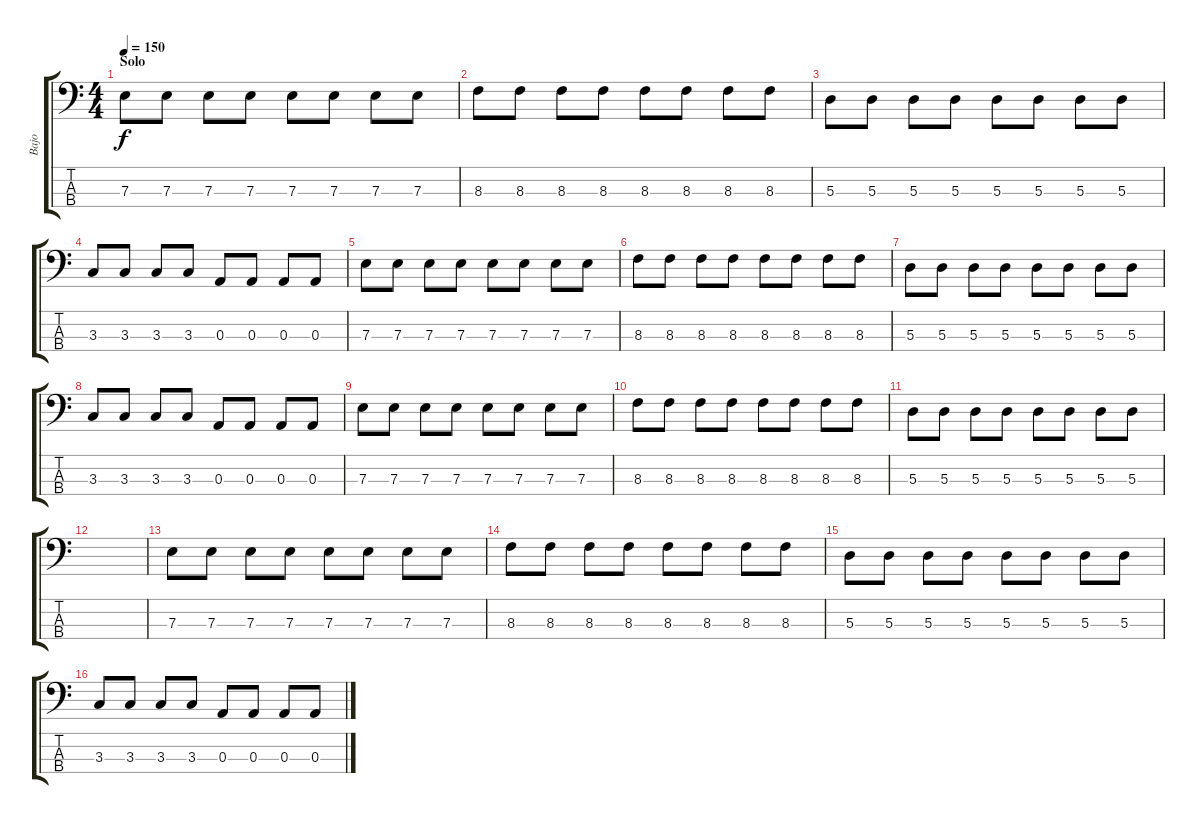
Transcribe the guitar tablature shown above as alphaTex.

\track ("Bajo" "Bajo") {instrument electricbassfinger}
\staff {score tabs}
\tuning (G2 D2 A1 E1) {hide}
\ts (4 4)
\section ("" "Solo")
\tempo 150
\clef f4
\ks c
7.3.8{dy f} 7.3.8 7.3.8 7.3.8 7.3.8 7.3.8 7.3.8 7.3.8 |
8.3.8 8.3.8 8.3.8 8.3.8 8.3.8 8.3.8 8.3.8 8.3.8 |
5.3.8 5.3.8 5.3.8 5.3.8 5.3.8 5.3.8 5.3.8 5.3.8 |
3.3.8 3.3.8 3.3.8 3.3.8 0.3.8 0.3.8 0.3.8 0.3.8 |
7.3.8 7.3.8 7.3.8 7.3.8 7.3.8 7.3.8 7.3.8 7.3.8 |
8.3.8 8.3.8 8.3.8 8.3.8 8.3.8 8.3.8 8.3.8 8.3.8 |
5.3.8 5.3.8 5.3.8 5.3.8 5.3.8 5.3.8 5.3.8 5.3.8 |
3.3.8 3.3.8 3.3.8 3.3.8 0.3.8 0.3.8 0.3.8 0.3.8 |
7.3.8 7.3.8 7.3.8 7.3.8 7.3.8 7.3.8 7.3.8 7.3.8 |
8.3.8 8.3.8 8.3.8 8.3.8 8.3.8 8.3.8 8.3.8 8.3.8 |
5.3.8 5.3.8 5.3.8 5.3.8 5.3.8 5.3.8 5.3.8 5.3.8 |
|
7.3.8 7.3.8 7.3.8 7.3.8 7.3.8 7.3.8 7.3.8 7.3.8 |
8.3.8 8.3.8 8.3.8 8.3.8 8.3.8 8.3.8 8.3.8 8.3.8 |
5.3.8 5.3.8 5.3.8 5.3.8 5.3.8 5.3.8 5.3.8 5.3.8 |
3.3.8 3.3.8 3.3.8 3.3.8 0.3.8 0.3.8 0.3.8 0.3.8
